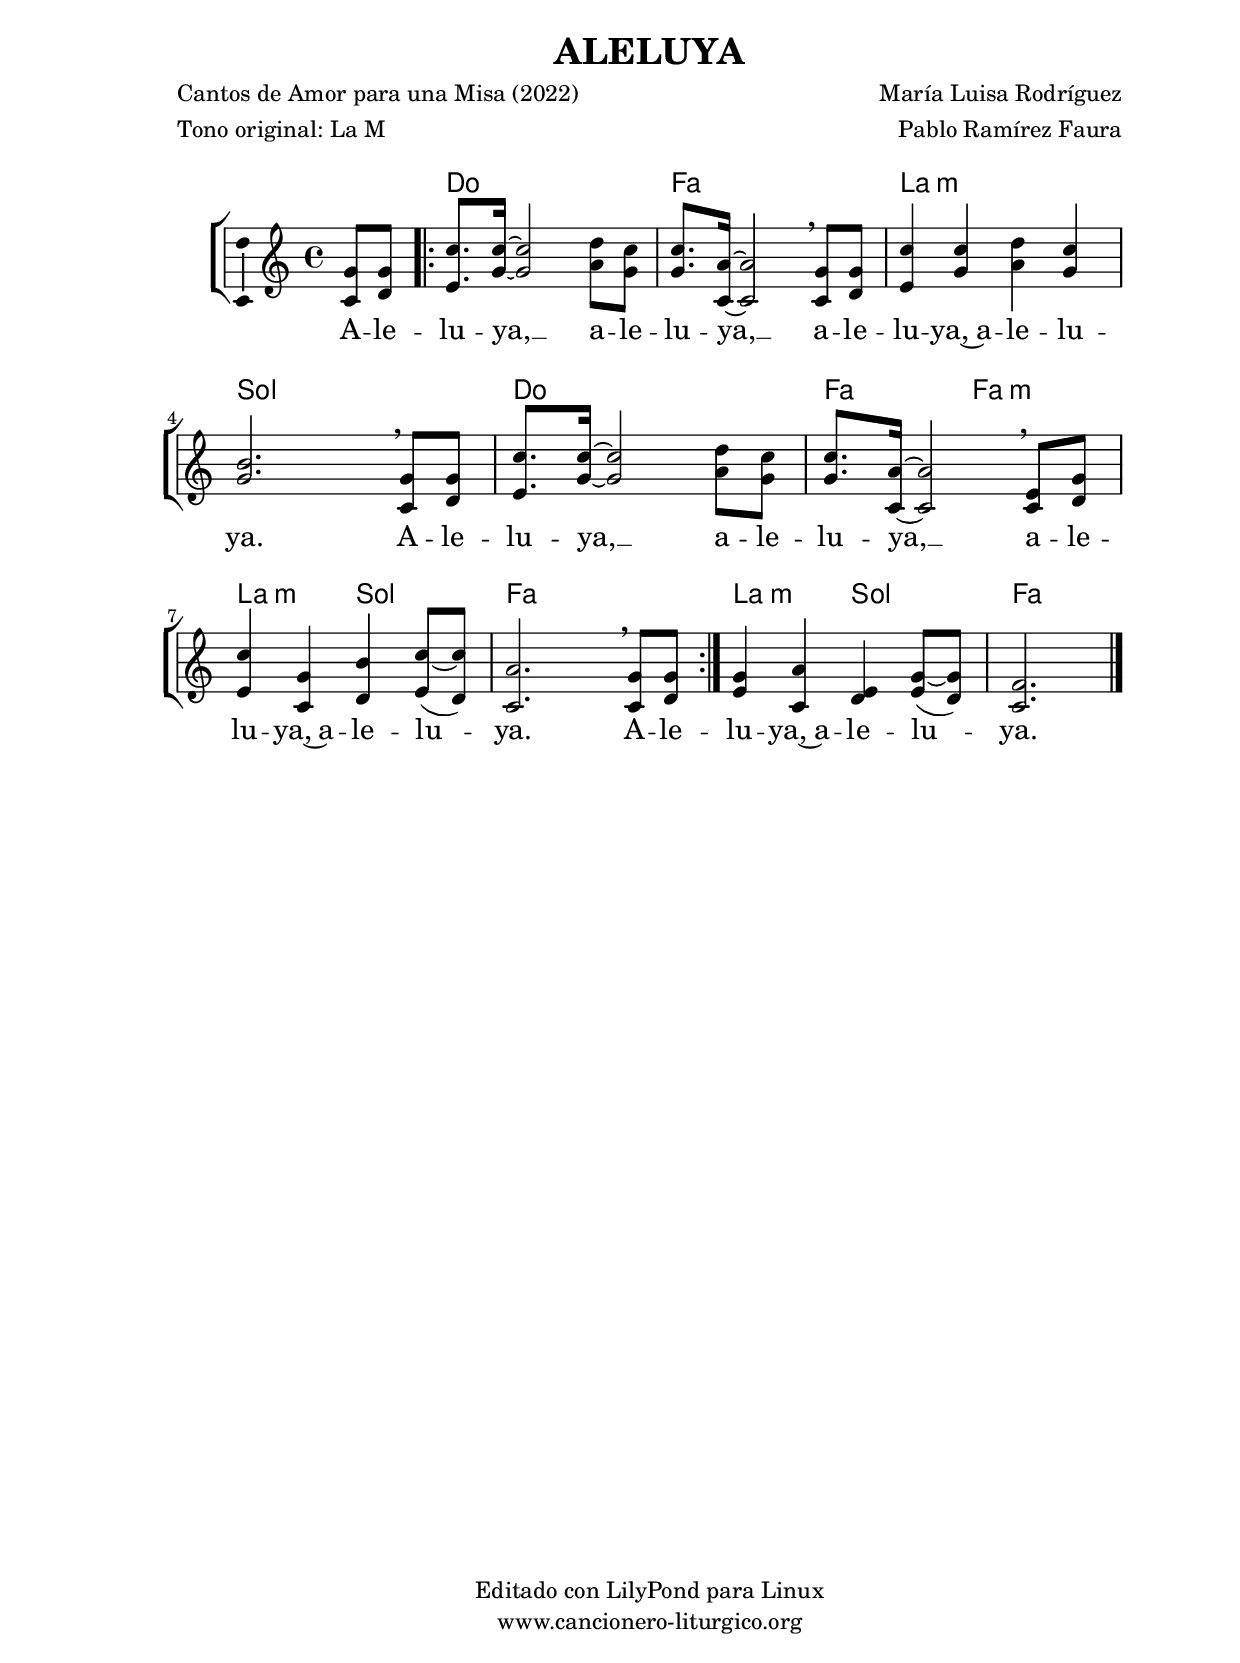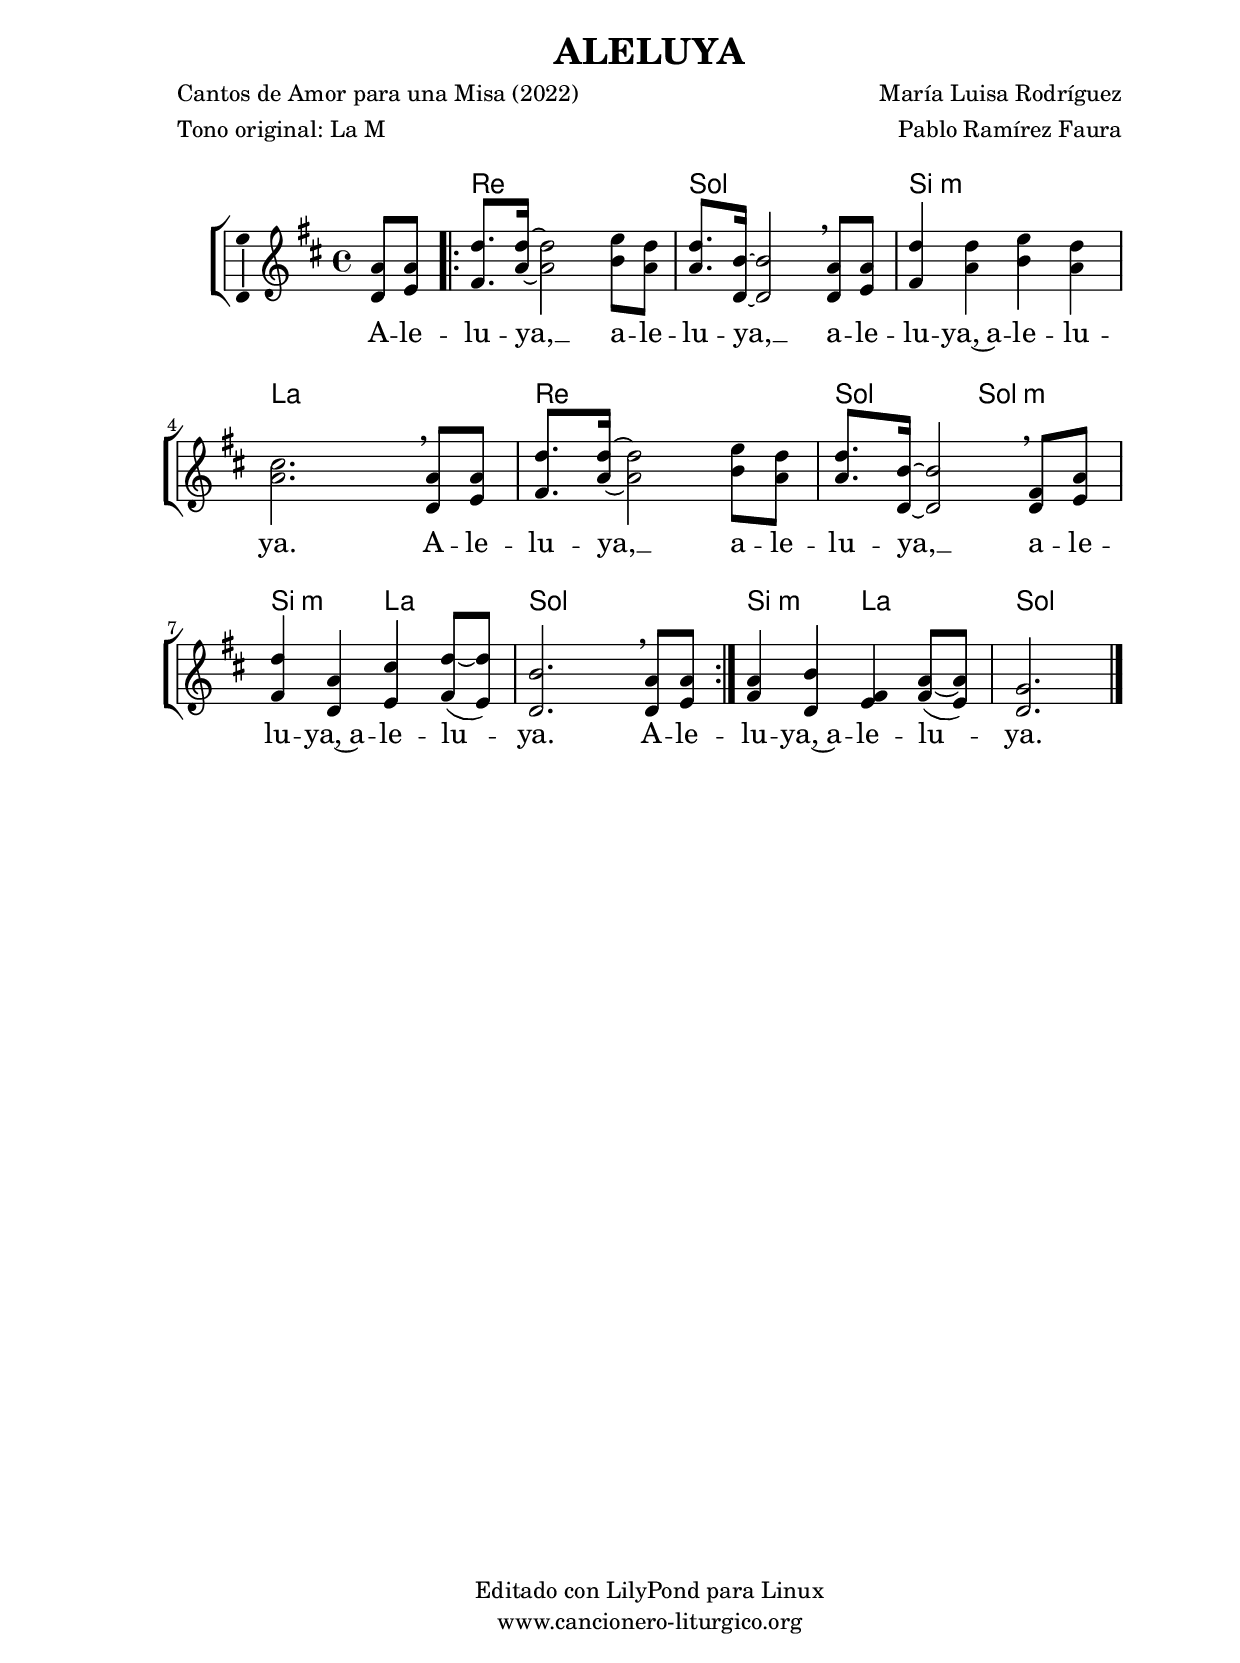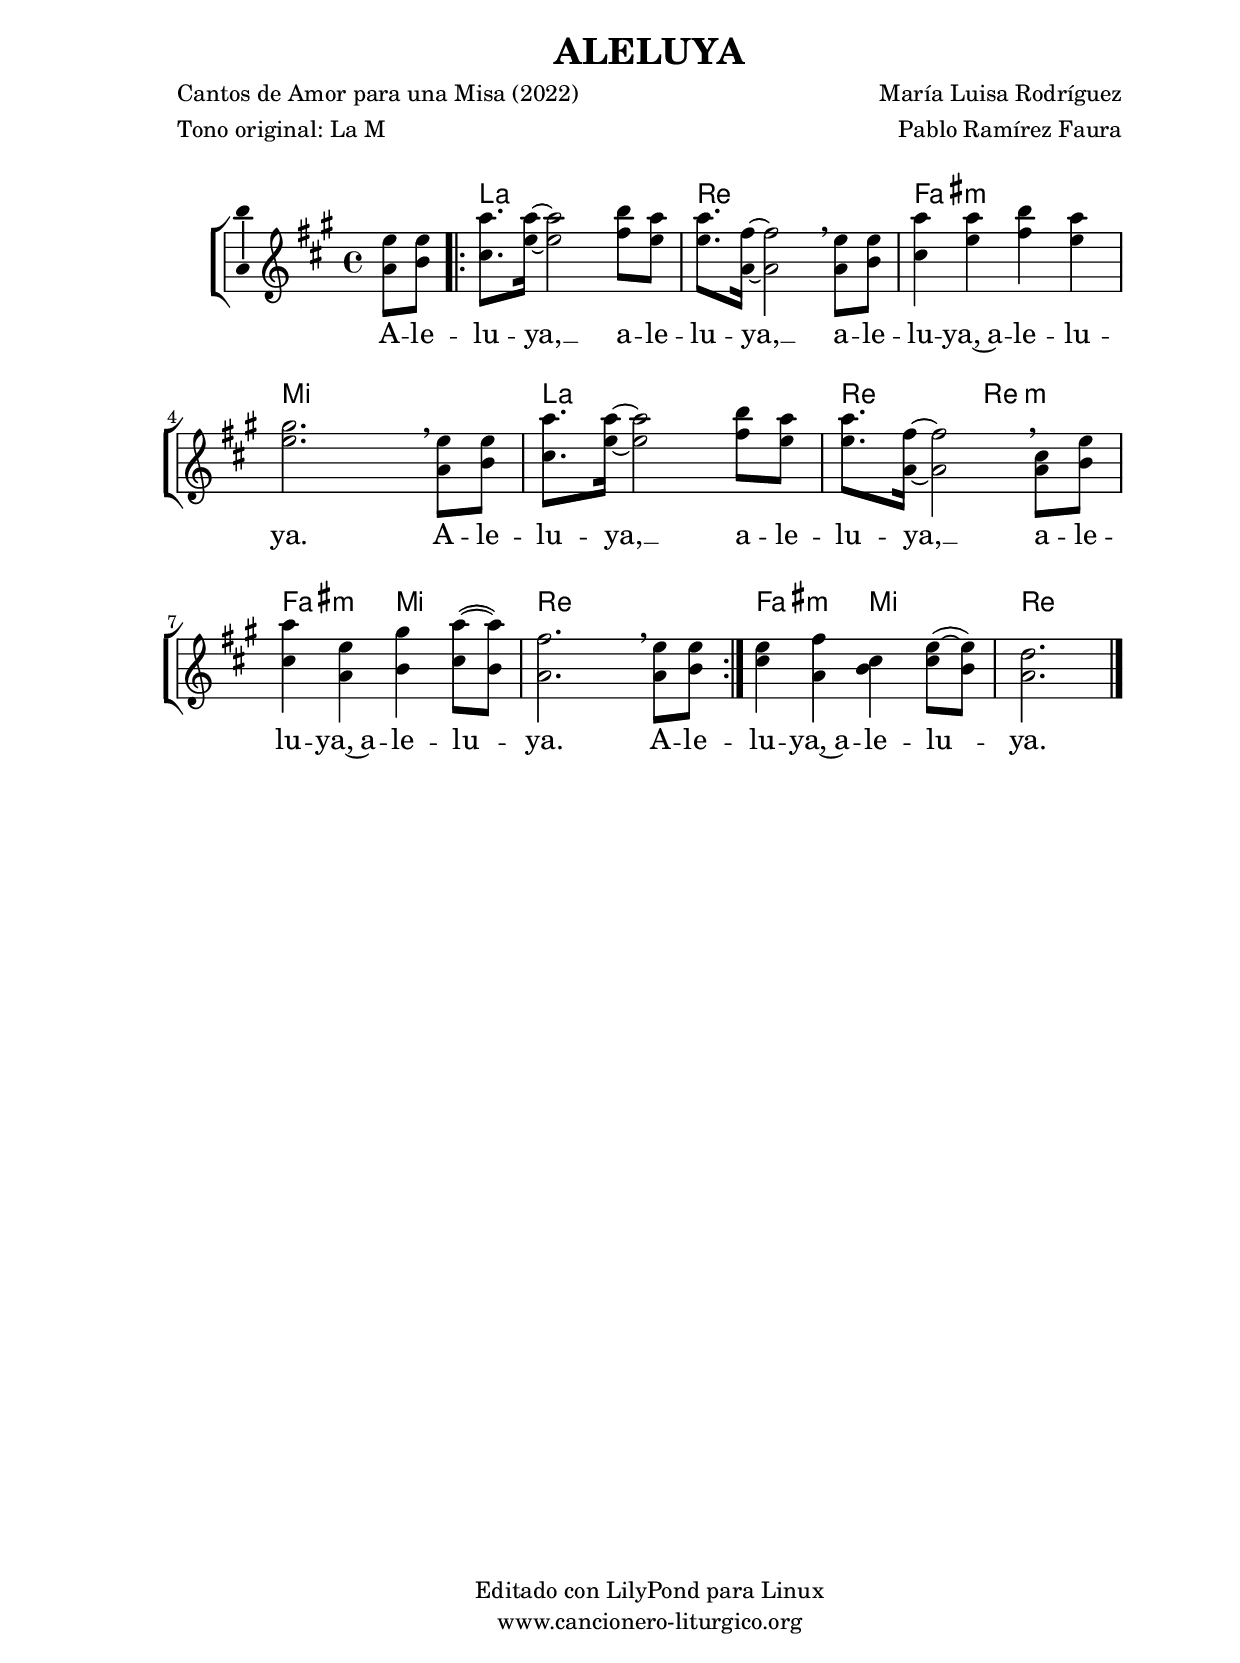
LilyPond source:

%
%para convertir .midi en .wav:
%timidity filename.midi -Ow -o finename.wav
%
%
%Para convertir de .wav a .mp3:
%lame -h -m j filename.wav
%
%
%para escuchar el midi:
%timidity nombrefichero.midi
%


%versión de lilypond para la que se ha escrito esta partitura:
\version "2.16.0"

	%Tamaño papel
	#(set-default-paper-size "a4")
	%Tamaño partitura
	#(set-global-staff-size 20)
	%No responde al pulsar sobre una nota
	#(ly:set-option 'point-and-click #f)

%parámetros del encabezamiento:
\header {
	title = "ALELUYA"
	subtitle = ""
	composer = "María Luisa Rodríguez"
	arranger = "Pablo Ramírez Faura"
	poet = "Cantos de Amor para una Misa (2022)"
	meter = "Tono original: La M"
%	arranger = ""
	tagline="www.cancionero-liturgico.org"
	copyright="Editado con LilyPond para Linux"
	}

%parámetros asociados al papel:
\paper  {
	oddHeaderMarkup = \markup {\fill-line { \on-the-fly #not-first-page \fromproperty #'header:title \on-the-fly #not-first-page \fromproperty #'header:composer }}
	evenHeaderMarkup = \markup {\fill-line { \fromproperty #'header:composer \fromproperty #'header:title }}
	#(set-paper-size "a4")
	print-page-number = ##f
	first-page-number = 1
	print-first-page-number = ##f
%	head-separation = 3.0 \cm
	top-margin = 2.0 \cm
	bottom-margin = 0.5\cm
%%%	bottom-margin = -2.0\cm
	left-margin = 3.0 \cm
	line-width = 16.0 \cm 
	indent = 8\mm
	interscoreline = 2.\mm
	between-system-space = 15\mm
%	para que las partituras no llenen la hoja:
	ragged-bottom = ##t
%	idem para la última hoja:
	ragged-last-bottom = ##f
%	para que las partituras llenen el ancho del papel:
	ragged-last = ##f
	after-title-space = 2.5 \cm
%page-count=1
system-count=3

	%Flexible Vertical Spacing
%	markup-markup-spacing =
%	#'((basic-distance . 15) (minimum-distance . 15) (padding . 3))
	markup-system-spacing =
	#'((basic-distance . 15) (minimum-distance . 15) (padding . 3))
	system-system-spacing =
	#'((basic-distance . 15) (minimum-distance . 15) (padding . 3))
	score-system-spacing =
	#'((basic-distance . 15) (minimum-distance . 15) (padding . 5))
%	top-system-spacing = % header
%	#'((basic-distance . 8) (minimum-distance . 0) (padding . 0))
%	top-markup-spacing =
%	#'((basic-distance . 20) (minimum-distance . 20) (padding . 0))
	last-bottom-spacing = % footer
	#'((basic-distance . 5) (minimum-distance . 5) (padding . 0))
%	score-markup-spacing =
%	#'((basic-distance . 16) (minimum-distance . 13) (padding . 0))

	}


%parámetros que afectan a toda la partitura:
global =  {
	%clave de sol (G):
	\clef G
	%armadura:
	\transpose a c
	\key a \major
	\tempo 4=100
	\set Score.tempoHideNote = ##t
	}


acordes = {
	\italianChords
	\chordmode {
	\transpose a c
{

s4
\repeat volta 2 {
a2 a d d fis:m fis:m e e
a2 a d d:m fis:m e d d
}
fis2:m e d2.

	}
	}
}

melodia = 
	\transpose a c'
{
	\relative c'{
	\time 4/4

%\phrasingSlurDashed

\partial4
<a e'>8 <b e>
\repeat volta 2 {
<cis a'>8. <e a>16~<e a>2 <fis b>8 <e a>
<e a>8. <a, fis'>16~<a fis'>2 \breathe <a e'>8 <b e>
<cis a'>4 <e a> <fis b> <e a>
<e gis>2. \breathe <a, e'>8 <b e>
<cis a'>8. <e a>16~<e a>2 <fis b>8 <e a>
<e a>8. <a, fis'>16~<a fis'>2 \breathe <a cis>8 <b e>
<cis a'>4 <a e'> <b gis'> <cis a'>8~(<b a'>)
<a fis'>2. \breathe <a e'>8 <b e>
}
<cis e>4 <a fis'> <b cis> <cis e>8~(<b e>)
<a d>2.
	\bar "|."
	}
	}




textouno = \lyricmode {

A -- le -- lu -- ya, __ a -- le -- lu -- ya, __
a -- le -- lu -- ya,~a -- le -- lu -- ya.
A -- le -- lu -- ya, __ a -- le -- lu -- ya, __
a -- le -- lu -- ya,~a -- le -- lu -- ya.

A -- le -- lu -- ya,~a -- le -- lu -- ya.
	}


acordesStaff = \context ChordNames = acordesStaff <<
	\set chordChanges = ##t
	\acordes
	>>

vozStaff = \context Voice = vozStaff
\with {\consists "Ambitus_engraver"}
<<
%	\set Staff.instrumentName = ""
%	\set Staff.shortInstrumentName = ""
%	\set Staff.midiInstrument = #"clarinet"
%	\set Staff.midiInstrument = #"cello"
%	\set Staff.midiInstrument = #"flute"
	\set Staff.midiInstrument = #"electric guitar (jazz)"
%	\set Staff.midiInstrument = #"english horn"
%	\set Staff.midiInstrument = #"violin"
%	\set Staff.midiInstrument = #"glockenspiel"
	\set Staff.midiMinimumVolume = #0.7
	\set Staff.midiMaximumVolume = #0.9
	\global
	\melodia
	>>

textounoStaff = \context Lyrics = textounoStaff <<
	\lyricsto vozStaff \textouno
	>>


\book {
	\score {
		\context ChoirStaff {
			\override StaffGroup.SystemStartBracket #'collapse-height = #1
			\override Score.SystemStartBar #'collapse-height = #1
			<<
			\acordesStaff
			\vozStaff
			\textounoStaff
			>>
			}
		\layout {
	    		\context {
				\Lyrics
				\override LyricText #'font-size = #2
				}
	   		 \context {
				\Score
				\override StaffSymbol #'staff-space = #(magstep +3)
				}
			}
		}
	\score {
		\unfoldRepeats
		\context ChoirStaff {
			<<
			\acordesStaff
			\vozStaff
			>>
			}
		\midi {
	  		\context {
	  			\Score
				tempoWholesPerMinute = #(ly:make-moment 70 4)
				}
			}
		}
	}



#(define output-suffix "C")
\book {
	\score {
		\context ChoirStaff {
			\override StaffGroup.SystemStartBracket #'collapse-height = #1
			\override Score.SystemStartBar #'collapse-height = #1
\transpose c d
			<<
			\acordesStaff
			\vozStaff
			\textounoStaff
			>>
			}
		\layout {
	    		\context {
				\Lyrics
				\override LyricText #'font-size = #2
				}
	   		 \context {
				\Score
				\override StaffSymbol #'staff-space = #(magstep +3)
				}
			}
		}
	}

#(define output-suffix "S")
\book {
	\score {
		\context ChoirStaff {
			\override StaffGroup.SystemStartBracket #'collapse-height = #1
			\override Score.SystemStartBar #'collapse-height = #1
\transpose c a
			<<
			\acordesStaff
			\vozStaff
			\textounoStaff
			>>
			}
		\layout {
	    		\context {
				\Lyrics
				\override LyricText #'font-size = #2
				}
	   		 \context {
				\Score
				\override StaffSymbol #'staff-space = #(magstep +3)
				}
			}
		}
	}


